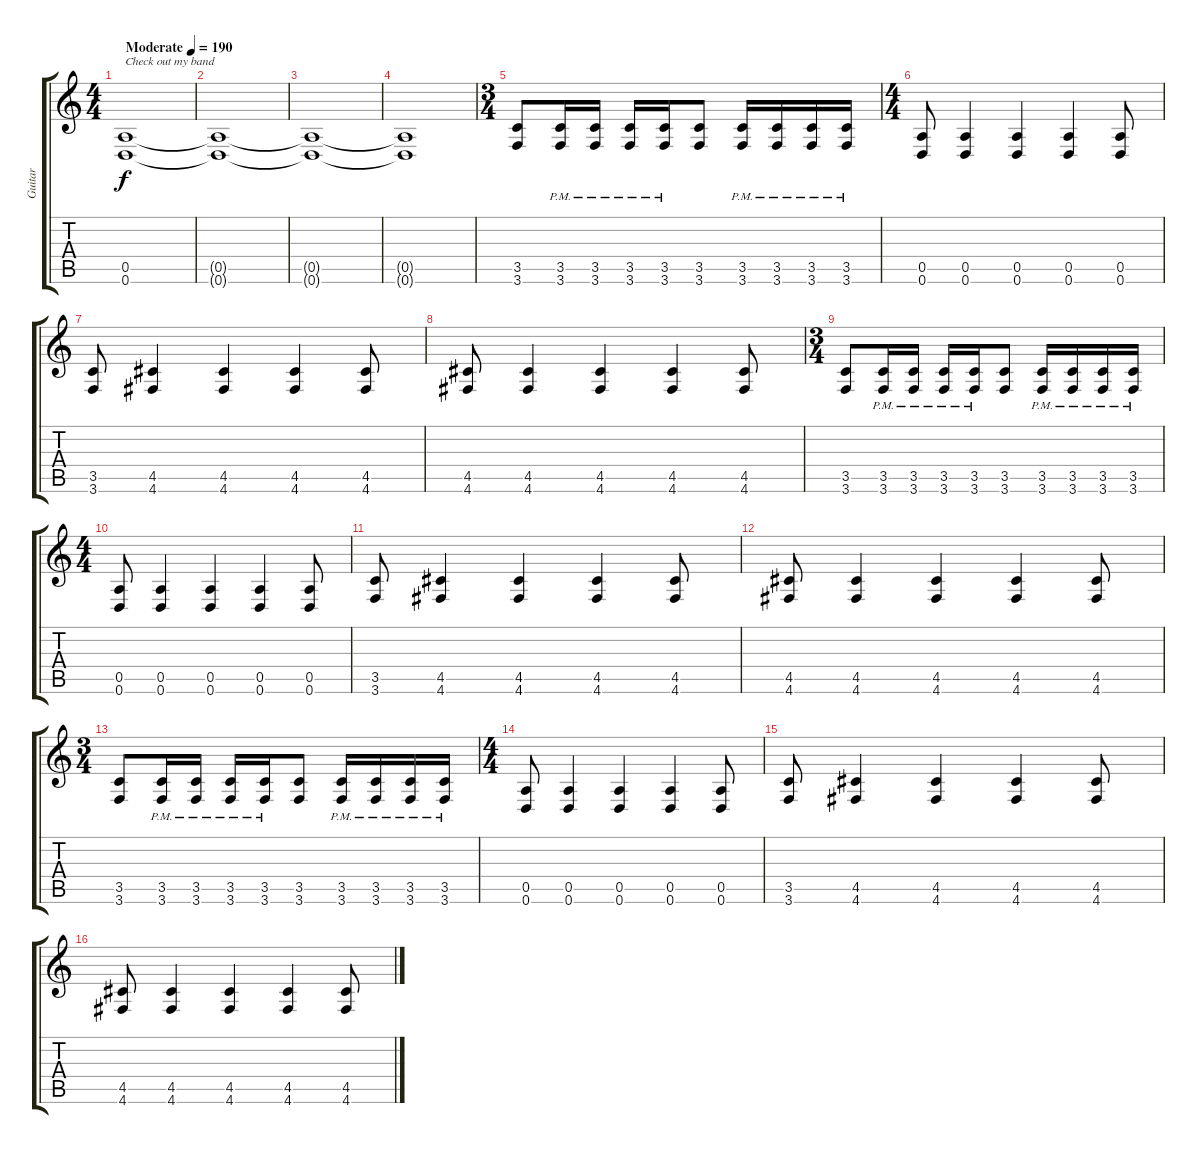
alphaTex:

\track ("Guitar" "Guitar") {instrument distortionguitar}
\staff {score tabs}
\tuning (E4 B3 G3 D3 A2 D2) {hide}
\ts (4 4)
\tempo (190 "Moderate")
\clef g2
\ks c
(0.5 0.6).1{txt "Check out my band" dy f instrument distortionguitar} |
(0.5{t} 0.6{t}).1 |
(0.5{t} 0.6{t}).1 |
(0.5{t} 0.6{t}).1 |
\ts (3 4)
(3.5 3.6).8 (3.5{pm} 3.6{pm}).16 (3.5{pm} 3.6{pm}).16 (3.5{pm} 3.6{pm}).16 (3.5{pm} 3.6{pm}).16 (3.5 3.6).8 (3.5{pm} 3.6{pm}).16 (3.5{pm} 3.6{pm}).16 (3.5{pm} 3.6{pm}).16 (3.5{pm} 3.6{pm}).16 |
\ts (4 4)
(0.5 0.6).8 (0.5 0.6).4 (0.5 0.6).4 (0.5 0.6).4 (0.5 0.6).8 |
(3.5 3.6).8 (4.5 4.6).4 (4.5 4.6).4 (4.5 4.6).4 (4.5 4.6).8 |
(4.5 4.6).8 (4.5 4.6).4 (4.5 4.6).4 (4.5 4.6).4 (4.5 4.6).8 |
\ts (3 4)
(3.5 3.6).8 (3.5{pm} 3.6{pm}).16 (3.5{pm} 3.6{pm}).16 (3.5{pm} 3.6{pm}).16 (3.5{pm} 3.6{pm}).16 (3.5 3.6).8 (3.5{pm} 3.6{pm}).16 (3.5{pm} 3.6{pm}).16 (3.5{pm} 3.6{pm}).16 (3.5{pm} 3.6{pm}).16 |
\ts (4 4)
(0.5 0.6).8 (0.5 0.6).4 (0.5 0.6).4 (0.5 0.6).4 (0.5 0.6).8 |
(3.5 3.6).8 (4.5 4.6).4 (4.5 4.6).4 (4.5 4.6).4 (4.5 4.6).8 |
(4.5 4.6).8 (4.5 4.6).4 (4.5 4.6).4 (4.5 4.6).4 (4.5 4.6).8 |
\ts (3 4)
(3.5 3.6).8 (3.5{pm} 3.6{pm}).16 (3.5{pm} 3.6{pm}).16 (3.5{pm} 3.6{pm}).16 (3.5{pm} 3.6{pm}).16 (3.5 3.6).8 (3.5{pm} 3.6{pm}).16 (3.5{pm} 3.6{pm}).16 (3.5{pm} 3.6{pm}).16 (3.5{pm} 3.6{pm}).16 |
\ts (4 4)
(0.5 0.6).8 (0.5 0.6).4 (0.5 0.6).4 (0.5 0.6).4 (0.5 0.6).8 |
(3.5 3.6).8 (4.5 4.6).4 (4.5 4.6).4 (4.5 4.6).4 (4.5 4.6).8 |
(4.5 4.6).8 (4.5 4.6).4 (4.5 4.6).4 (4.5 4.6).4 (4.5 4.6).8
